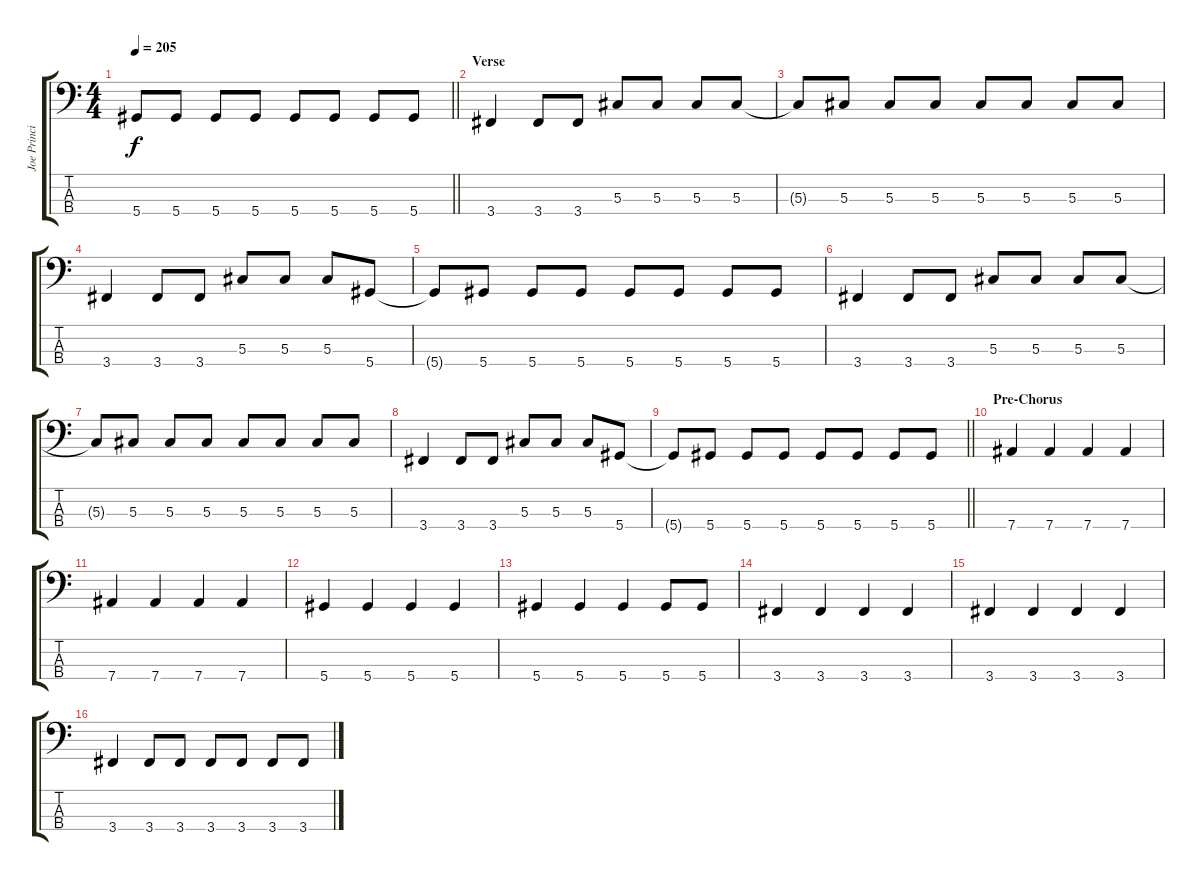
\track ("Joe Principe - Bass" "Joe Princi") {instrument electricbasspick}
\staff {score tabs}
\tuning (Gb2 Db2 Ab1 Eb1) {hide}
\ts (4 4)
\tempo 205
\clef f4
\barLineRight lightlight
\ks c
5.4{t}.8{dy f} 5.4.8 5.4.8 5.4.8 5.4.8 5.4.8 5.4.8 5.4.8 |
\section ("" "Verse")
3.4.4 3.4.8 3.4.8 5.3.8 5.3.8 5.3.8 5.3.8 |
5.3{t}.8 5.3.8 5.3.8 5.3.8 5.3.8 5.3.8 5.3.8 5.3.8 |
3.4.4 3.4.8 3.4.8 5.3.8 5.3.8 5.3.8 5.4.8 |
5.4{t}.8 5.4.8 5.4.8 5.4.8 5.4.8 5.4.8 5.4.8 5.4.8 |
3.4.4 3.4.8 3.4.8 5.3.8 5.3.8 5.3.8 5.3.8 |
5.3{t}.8 5.3.8 5.3.8 5.3.8 5.3.8 5.3.8 5.3.8 5.3.8 |
3.4.4 3.4.8 3.4.8 5.3.8 5.3.8 5.3.8 5.4.8 |
\barLineRight lightlight
5.4{t}.8 5.4.8 5.4.8 5.4.8 5.4.8 5.4.8 5.4.8 5.4.8 |
\section ("" "Pre-Chorus")
7.4.4 7.4.4 7.4.4 7.4.4 |
7.4.4 7.4.4 7.4.4 7.4.4 |
5.4.4 5.4.4 5.4.4 5.4.4 |
5.4.4 5.4.4 5.4.4 5.4.8 5.4.8 |
3.4.4 3.4.4 3.4.4 3.4.4 |
3.4.4 3.4.4 3.4.4 3.4.4 |
3.4.4 3.4.8 3.4.8 3.4.8 3.4.8 3.4.8 3.4.8
